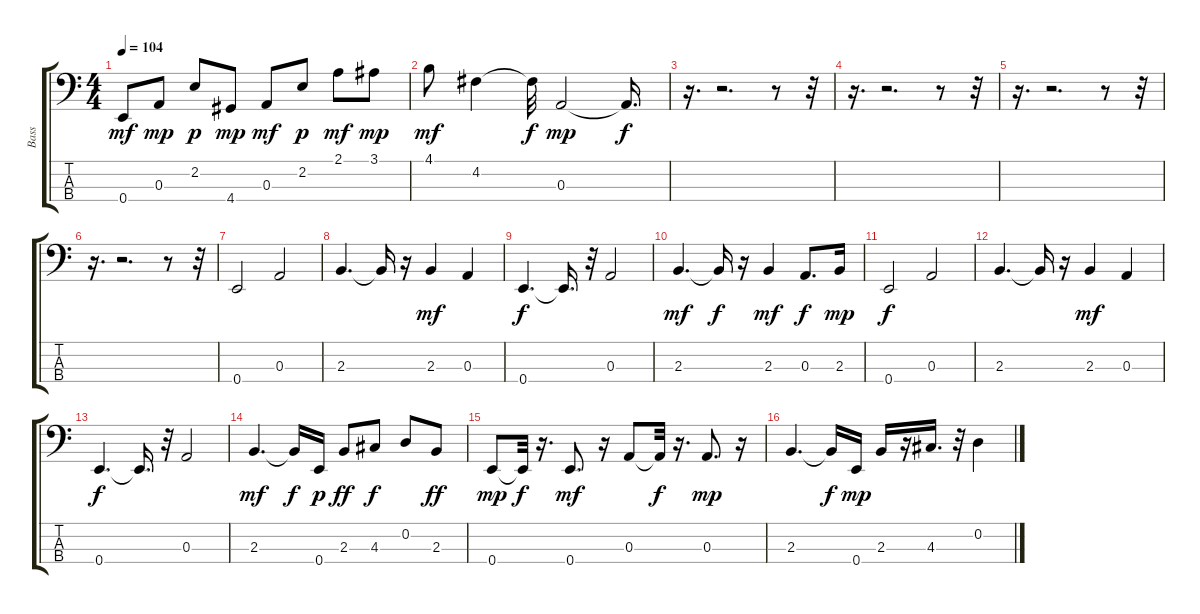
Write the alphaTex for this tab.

\track ("Bass" "Bass") {instrument electricbassfinger}
\staff {score tabs}
\tuning (G2 D2 A1 E1) {hide}
\ts (4 4)
\tempo 104
\clef f4
\ks c
0.4.8{dy mf} 0.3.8{dy mp} 2.2.8{dy p} 4.4.8{dy mp} 0.3.8{dy mf} 2.2.8{dy p} 2.1.8{dy mf} 3.1.8{dy mp} |
4.1.8{dy mf} 4.2.4 4.2{t}.32{dy f} 0.3.2{dy mp} 0.3{t}.16{d dy f} |
r.16{d} r.2{d} r.8 r.32 |
r.16{d} r.2{d} r.8 r.32 |
r.16{d} r.2{d} r.8 r.32 |
r.16{d} r.2{d} r.8 r.32 |
0.4.2 0.3.2 |
2.3.4{d} 2.3{t}.16 r.16 2.3.4{dy mf} 0.3.4 |
0.4.4{d dy f} 0.4{t}.16{d} r.32 0.3.2 |
2.3.4{d dy mf} 2.3{t}.16{dy f} r.16 2.3.4{dy mf} 0.3.8{d dy f} 2.3.16{dy mp} |
0.4.2{dy f} 0.3.2 |
2.3.4{d} 2.3{t}.16 r.16 2.3.4{dy mf} 0.3.4 |
0.4.4{d dy f} 0.4{t}.16{d} r.32 0.3.2 |
2.3.4{d dy mf} 2.3{t}.16{dy f} 0.4.16{dy p} 2.3.8{dy ff} 4.3.8{dy f} 0.2.8 2.3.8{dy ff} |
0.4.8{dy mp} 0.4{t}.32{dy f} r.16{d} 0.4.8{d dy mf} r.16 0.3.8 0.3{t}.32{dy f} r.16{d} 0.3.8{d dy mp} r.16 |
2.3.4{d} 2.3{t}.16{dy f} 0.4.16{dy mp} 2.3.16 r.16 4.3.16{d} r.32 0.2.4
